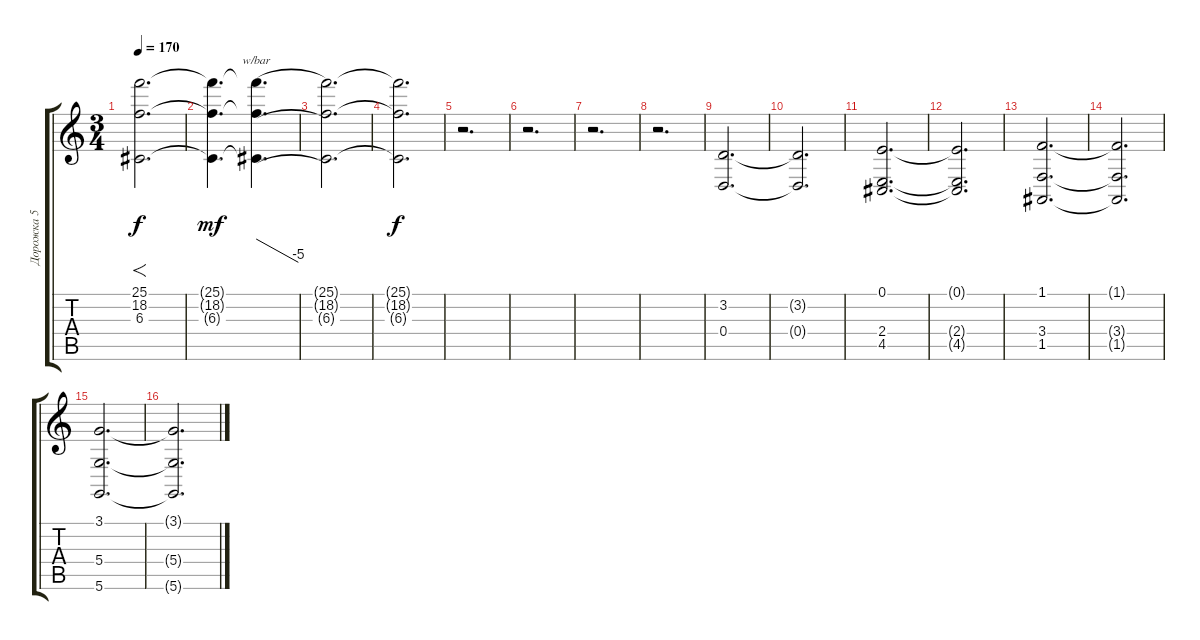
\track ("Дорожка 5" "Дорожка 5") {instrument stringensemble1}
\staff {score tabs}
\tuning (E4 B3 G3 D3 A2 D2) {hide}
\ts (3 4)
\tempo 170
\clef g2
\ks c
(25.1 18.2 6.3).2{f d dy f} |
(25.1{t} 18.2{t} 6.3{t}).4{d dy mf} (25.1{t} 18.2{t} 6.3{t}).4{d tbe (dive default 0 0 60 -20)} |
(25.1{t} 18.2{t} 6.3{t}).2{d volume 0} |
(25.1{t} 18.2{t} 6.3{t}).2{d dy f} |
r.2{d} |
r.2{d} |
r.2{d} |
r.2{d} |
(3.2 0.4).2{d volume 16} |
(3.2{t} 0.4{t}).2{d} |
(0.1 2.4 4.5).2{d} |
(0.1{t} 2.4{t} 4.5{t}).2{d} |
(1.1 3.4 1.5).2{d} |
(1.1{t} 3.4{t} 1.5{t}).2{d} |
(3.1 5.4 5.6).2{d} |
(3.1{t} 5.4{t} 5.6{t}).2{d}
